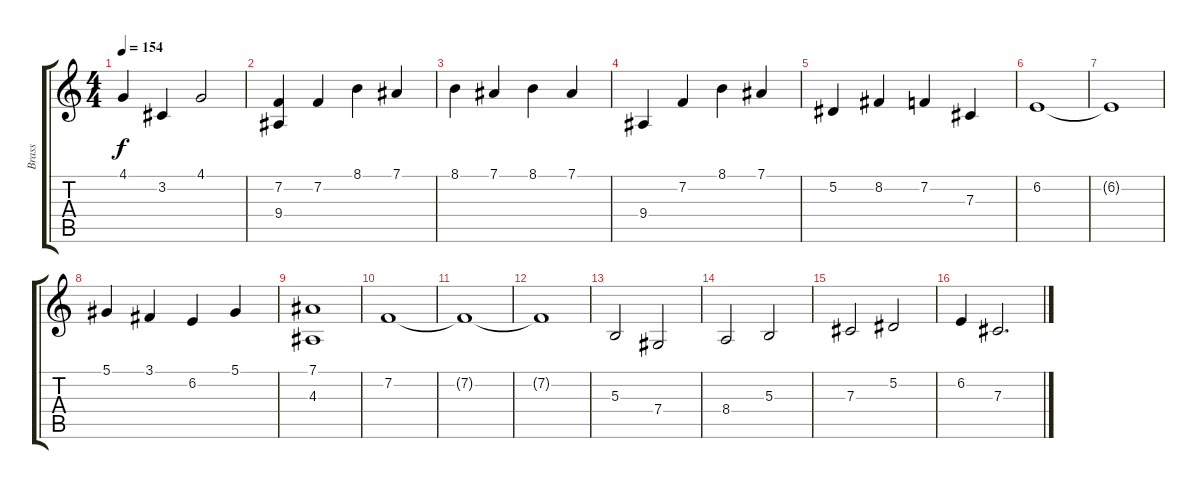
\track ("Brass" "Brass") {instrument brasssection}
\staff {score tabs}
\tuning (Eb4 Bb3 Gb3 Db3 Ab2 Eb2) {hide}
\ts (4 4)
\tempo 154
\clef g2
\ks c
4.1.4{dy f} 3.2.4 4.1.2 |
(7.2 9.4).4 7.2.4 8.1.4 7.1.4 |
8.1.4 7.1.4 8.1.4 7.1.4 |
9.4.4 7.2.4 8.1.4 7.1.4 |
5.2.4 8.2.4 7.2.4 7.3.4 |
6.2.1 |
6.2{t}.1 |
5.1.4 3.1.4 6.2.4 5.1.4 |
(7.1 4.3).1 |
7.2.1 |
7.2{t}.1 |
7.2{t}.1 |
5.3.2 7.4.2 |
8.4.2 5.3.2 |
7.3.2 5.2.2 |
6.2.4 7.3.2{d}
